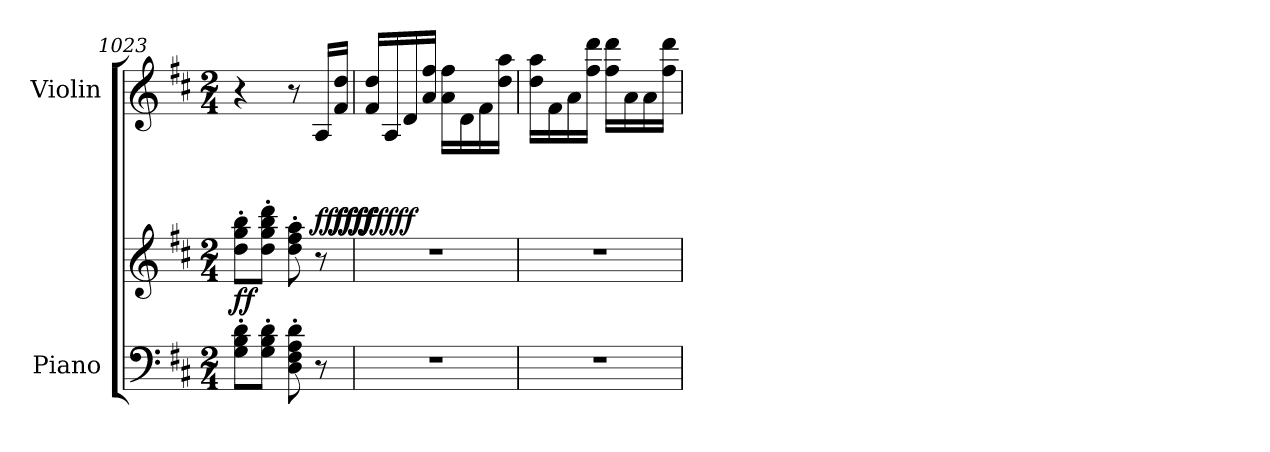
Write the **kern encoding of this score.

**kern	**kern	**dynam	**kern	**dynam
*part2	*part2	*part2	*part1	*part1
*staff3	*staff2	*staff2/3	*staff1	*staff1
*I"Piano	*	*	*I"Violin	*
*I'Pno.	*	*	*I'Vln.	*
*clefF4	*clefG2	*	*clefG2	*
*k[f#c#]	*k[f#c#]	*	*k[f#c#]	*
*M2/4	*M2/4	*	*M2/4	*
=1023	=1023	=1023	=1023	=1023
!	!	!LO:DY:b	!	!
8G\' 8B\' 8d\'L	8dd\' 8gg\' 8bb\'L	ff	4r	.
8G\' 8B\' 8d\'J	8dd\' 8gg\' 8bb\' 8ddd\'J	.	.	.
8D\' 8F#\' 8A\' 8d\'	8dd\' 8ff#\' 8aa\'	.	8r	.
!	!	!	!	!LO:DY:b
!	!	!	!	!LO:DY:n=1:b
!	!	!	!	!LO:DY:n=2:b
8r	8r	.	16A/LL	ff f fff
!	!	!	!	!LO:DY:n=3:b
!	!	!	!	!LO:DY:n=4:b
.	.	.	16f#/ 16dd/JJ	ff ff
=1024	=1024	=1024	=1024	=1024
!	!	!	!	!LO:DY:b
!	!	!	!	!LO:DY:n=1:b
2r	2r	.	16f#/ 16dd/LL	ff fff
.	.	.	16A/	.
.	.	.	16d/	.
.	.	.	16a/ 16ff#/JJ	.
.	.	.	16a\ 16ff#\LL	.
.	.	.	16d\	.
.	.	.	16f#\	.
.	.	.	16dd\ 16aa\JJ	.
!!LO:PB:g=z
=1025	=1025	=1025	=1025	=1025
2r	2r	.	16dd\ 16aa\LL	.
.	.	.	16f#\	.
.	.	.	16a\	.
.	.	.	16ff#\ 16ddd\JJ	.
.	.	.	16ff#\ 16ddd\LL	.
.	.	.	16a\	.
.	.	.	16a\	.
.	.	.	16ff#\ 16ddd\JJ	.
=	=	=	=	=
*-	*-	*-	*-	*-
